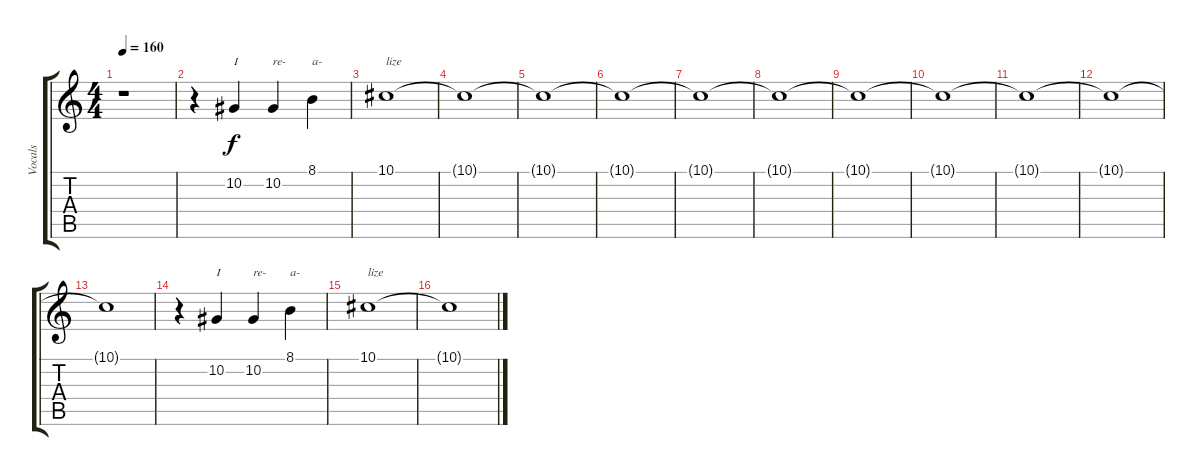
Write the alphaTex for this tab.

\track ("Vocals" "Vocals") {instrument choiraahs}
\staff {score tabs}
\tuning (Eb4 Bb3 Gb3 Db3 Ab2 Eb2) {hide}
\ts (4 4)
\tempo 160
\clef g2
\ks c
r.1{dy f} |
r.4{volume 16} 10.2.4{txt "I"} 10.2.4{txt "re-"} 8.1.4{txt "a-"} |
10.1.1{txt "lize"} |
10.1{t}.1 |
10.1{t}.1 |
10.1{t}.1 |
10.1{t}.1 |
10.1{t}.1 |
10.1{t}.1 |
10.1{t}.1 |
10.1{t}.1 |
10.1{t}.1 |
10.1{t}.1 |
r.4 10.2.4{txt "I"} 10.2.4{txt "re-"} 8.1.4{txt "a-"} |
10.1.1{txt "lize"} |
10.1{t}.1
